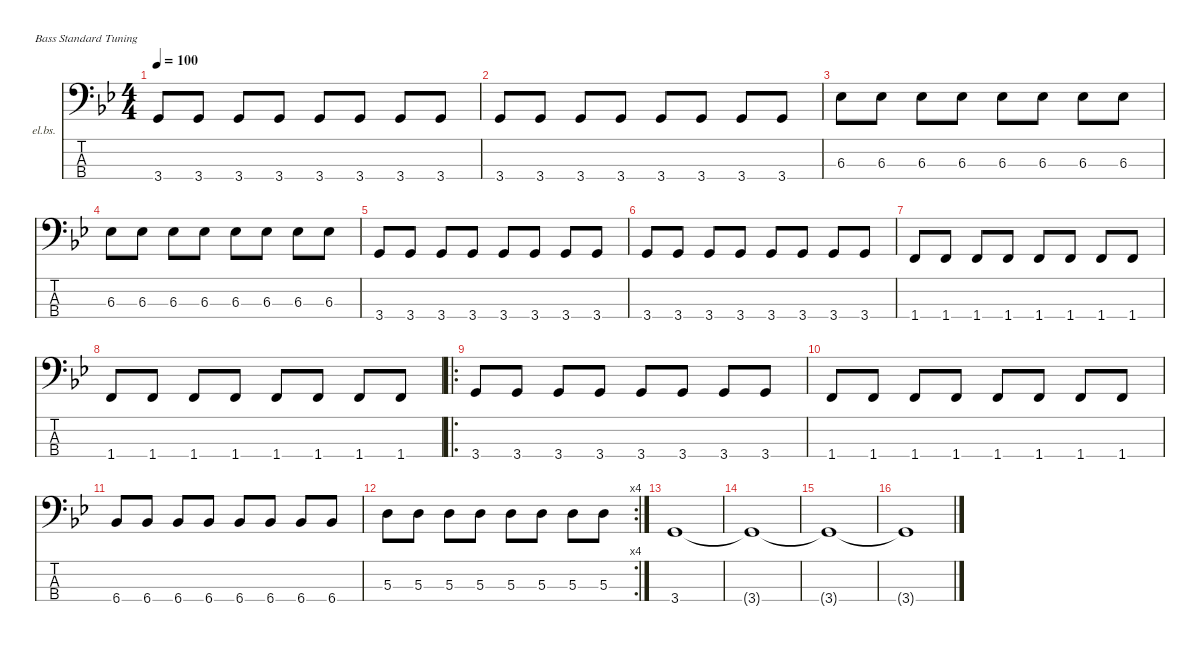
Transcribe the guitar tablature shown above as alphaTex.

\defaultSystemsLayout 4
\hideDynamics
\bracketExtendMode nobrackets
\firstSystemTrackNameOrientation horizontal
\otherSystemsTrackNameOrientation horizontal
\track ("Bass" "el.bs.") {instrument electricbassfinger}
\staff {score tabs}
\tuning (G2 D2 A1 E1)
\ts (4 4)
\tempo 100
\clef f4
\ks gminor
3.4.8{dy mf} 3.4.8 3.4.8 3.4.8 3.4.8 3.4.8 3.4.8 3.4.8 |
3.4.8 3.4.8 3.4.8 3.4.8 3.4.8 3.4.8 3.4.8 3.4.8 |
6.3.8 6.3.8 6.3.8 6.3.8 6.3.8 6.3.8 6.3.8 6.3.8 |
6.3.8 6.3.8 6.3.8 6.3.8 6.3.8 6.3.8 6.3.8 6.3.8 |
3.4.8 3.4.8 3.4.8 3.4.8 3.4.8 3.4.8 3.4.8 3.4.8 |
3.4.8 3.4.8 3.4.8 3.4.8 3.4.8 3.4.8 3.4.8 3.4.8 |
1.4.8 1.4.8 1.4.8 1.4.8 1.4.8 1.4.8 1.4.8 1.4.8 |
1.4.8 1.4.8 1.4.8 1.4.8 1.4.8 1.4.8 1.4.8 1.4.8 |
\ro
3.4.8 3.4.8 3.4.8 3.4.8 3.4.8 3.4.8 3.4.8 3.4.8 |
1.4.8 1.4.8 1.4.8 1.4.8 1.4.8 1.4.8 1.4.8 1.4.8 |
6.4.8 6.4.8 6.4.8 6.4.8 6.4.8 6.4.8 6.4.8 6.4.8 |
\rc 4
5.3.8 5.3.8 5.3.8 5.3.8 5.3.8 5.3.8 5.3.8 5.3.8 |
3.4.1 |
3.4{t}.1 |
3.4{t}.1 |
3.4{t}.1
